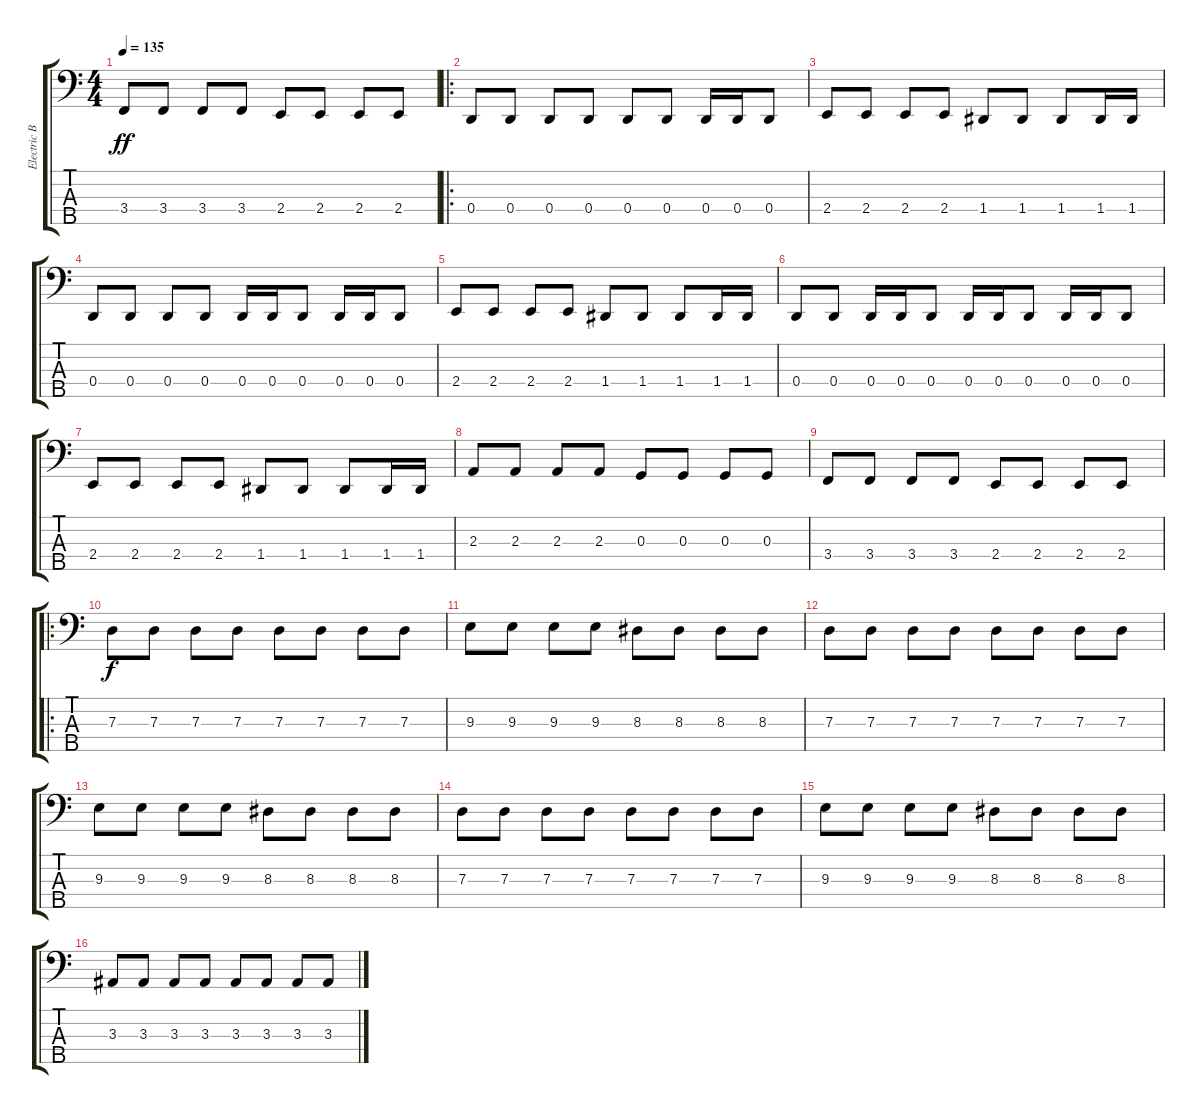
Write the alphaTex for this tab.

\track ("Electric Bass" "Electric B") {instrument electricbasspick}
\staff {score tabs}
\tuning (F2 C2 G1 D1 A0) {hide}
\ts (4 4)
\tempo 135
\clef f4
\ks c
3.4.8{dy ff} 3.4.8 3.4.8 3.4.8 2.4.8 2.4.8 2.4.8 2.4.8 |
\ro
0.4.8 0.4.8 0.4.8 0.4.8 0.4.8 0.4.8 0.4.16 0.4.16 0.4.8 |
2.4.8 2.4.8 2.4.8 2.4.8 1.4.8 1.4.8 1.4.8 1.4.16 1.4.16 |
0.4.8 0.4.8 0.4.8 0.4.8 0.4.16 0.4.16 0.4.8 0.4.16 0.4.16 0.4.8 |
2.4.8 2.4.8 2.4.8 2.4.8 1.4.8 1.4.8 1.4.8 1.4.16 1.4.16 |
0.4.8 0.4.8 0.4.16 0.4.16 0.4.8 0.4.16 0.4.16 0.4.8 0.4.16 0.4.16 0.4.8 |
2.4.8 2.4.8 2.4.8 2.4.8 1.4.8 1.4.8 1.4.8 1.4.16 1.4.16 |
2.3.8 2.3.8 2.3.8 2.3.8 0.3.8 0.3.8 0.3.8 0.3.8 |
3.4.8 3.4.8 3.4.8 3.4.8 2.4.8 2.4.8 2.4.8 2.4.8 |
\ro
7.3.8{dy f} 7.3.8 7.3.8 7.3.8 7.3.8 7.3.8 7.3.8 7.3.8 |
9.3.8 9.3.8 9.3.8 9.3.8 8.3.8 8.3.8 8.3.8 8.3.8 |
7.3.8 7.3.8 7.3.8 7.3.8 7.3.8 7.3.8 7.3.8 7.3.8 |
9.3.8 9.3.8 9.3.8 9.3.8 8.3.8 8.3.8 8.3.8 8.3.8 |
7.3.8 7.3.8 7.3.8 7.3.8 7.3.8 7.3.8 7.3.8 7.3.8 |
9.3.8 9.3.8 9.3.8 9.3.8 8.3.8 8.3.8 8.3.8 8.3.8 |
3.3.8 3.3.8 3.3.8 3.3.8 3.3.8 3.3.8 3.3.8 3.3.8
